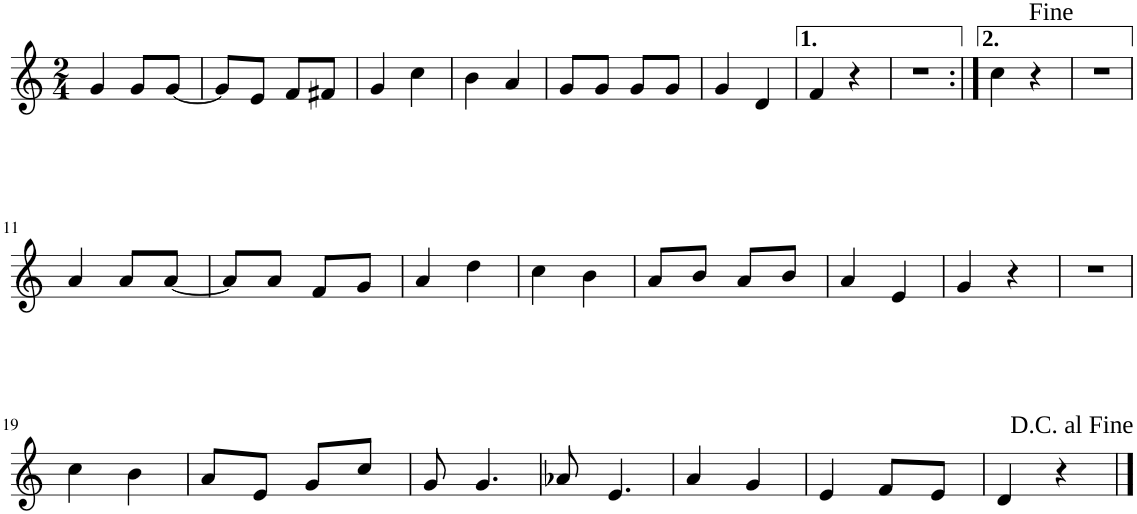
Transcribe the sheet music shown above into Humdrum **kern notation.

**kern
*part1
*staff1
*I"Voice
*clefG2
*k[]
*M2/4
=1
4g/
8g/L
[8g/J
=2
8g/L]
8e/J
8f/L
8f#X/J
=3
4g/
4cc\
=4
4b\
4a/
=5
8g/L
8g/J
8g/L
8g/J
=6
4g/
4d/
=7
4f/
4r
=8
2r
=9:|!
4cc\
4r
!LO:TX:a:t=<font face="Times New Roman"/>Fine
=10
2r
!!LO:LB:g=z
=11
4a/
8a/L
[8a/J
=12
8a/L]
8a/J
8f/L
8g/J
=13
4a/
4dd\
=14
4cc\
4b\
=15
8a/L
8b/J
8a/L
8b/J
=16
4a/
4e/
=17
4g/
4r
=18
2r
!!LO:LB:g=z
=19
4cc\
4b\
=20
8a/L
8e/J
8g/L
8cc/J
=21
8g/
4.g/
=22
8a-X/
4.e/
=23
4a/
4g/
=24
4e/
8f/L
8e/J
=25
4d/
4r
!LO:TX:a:t=<font face="Times New Roman"/>D.C. al Fine
==
*-
